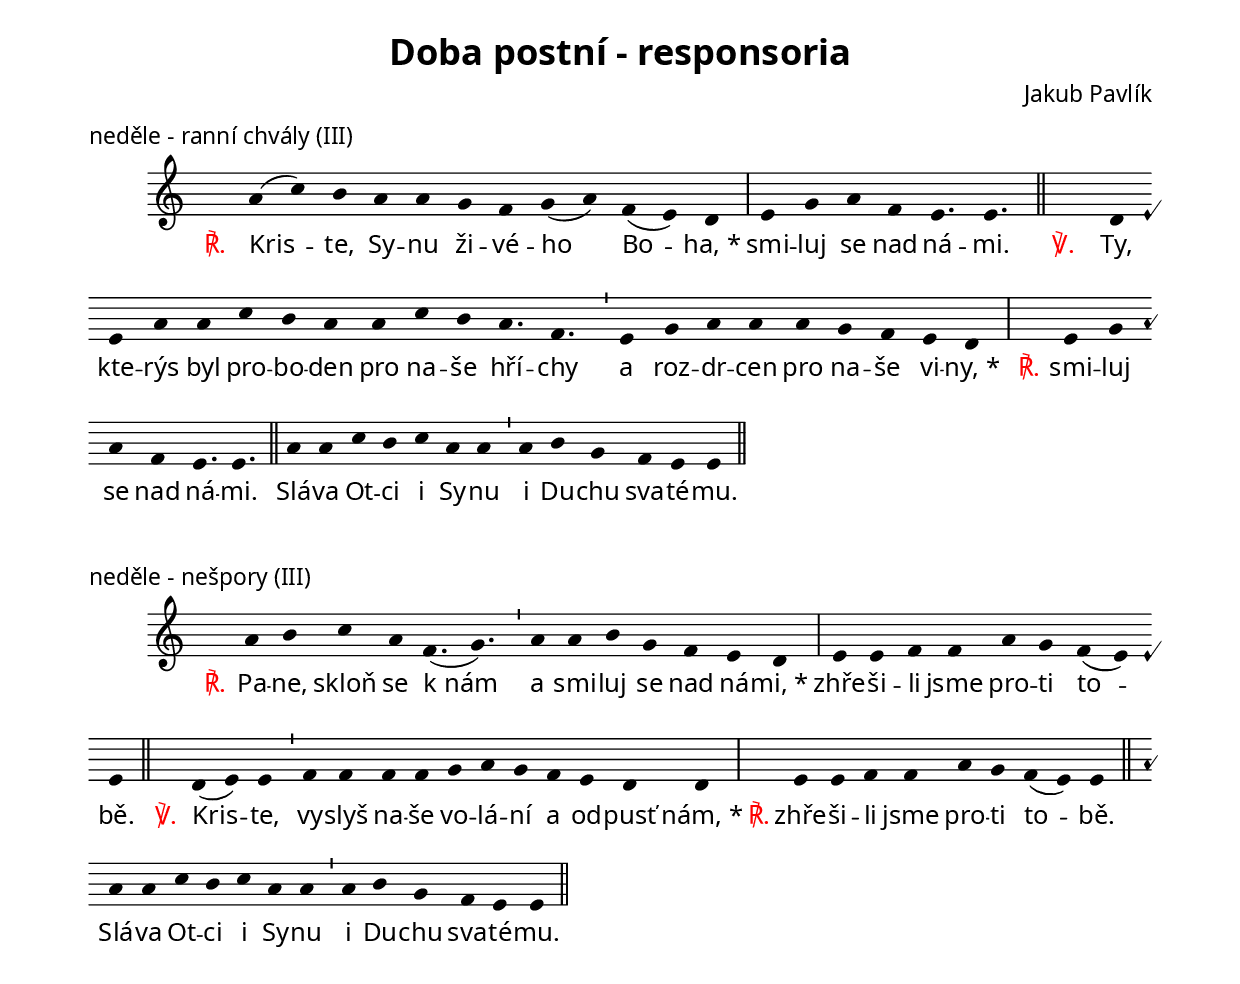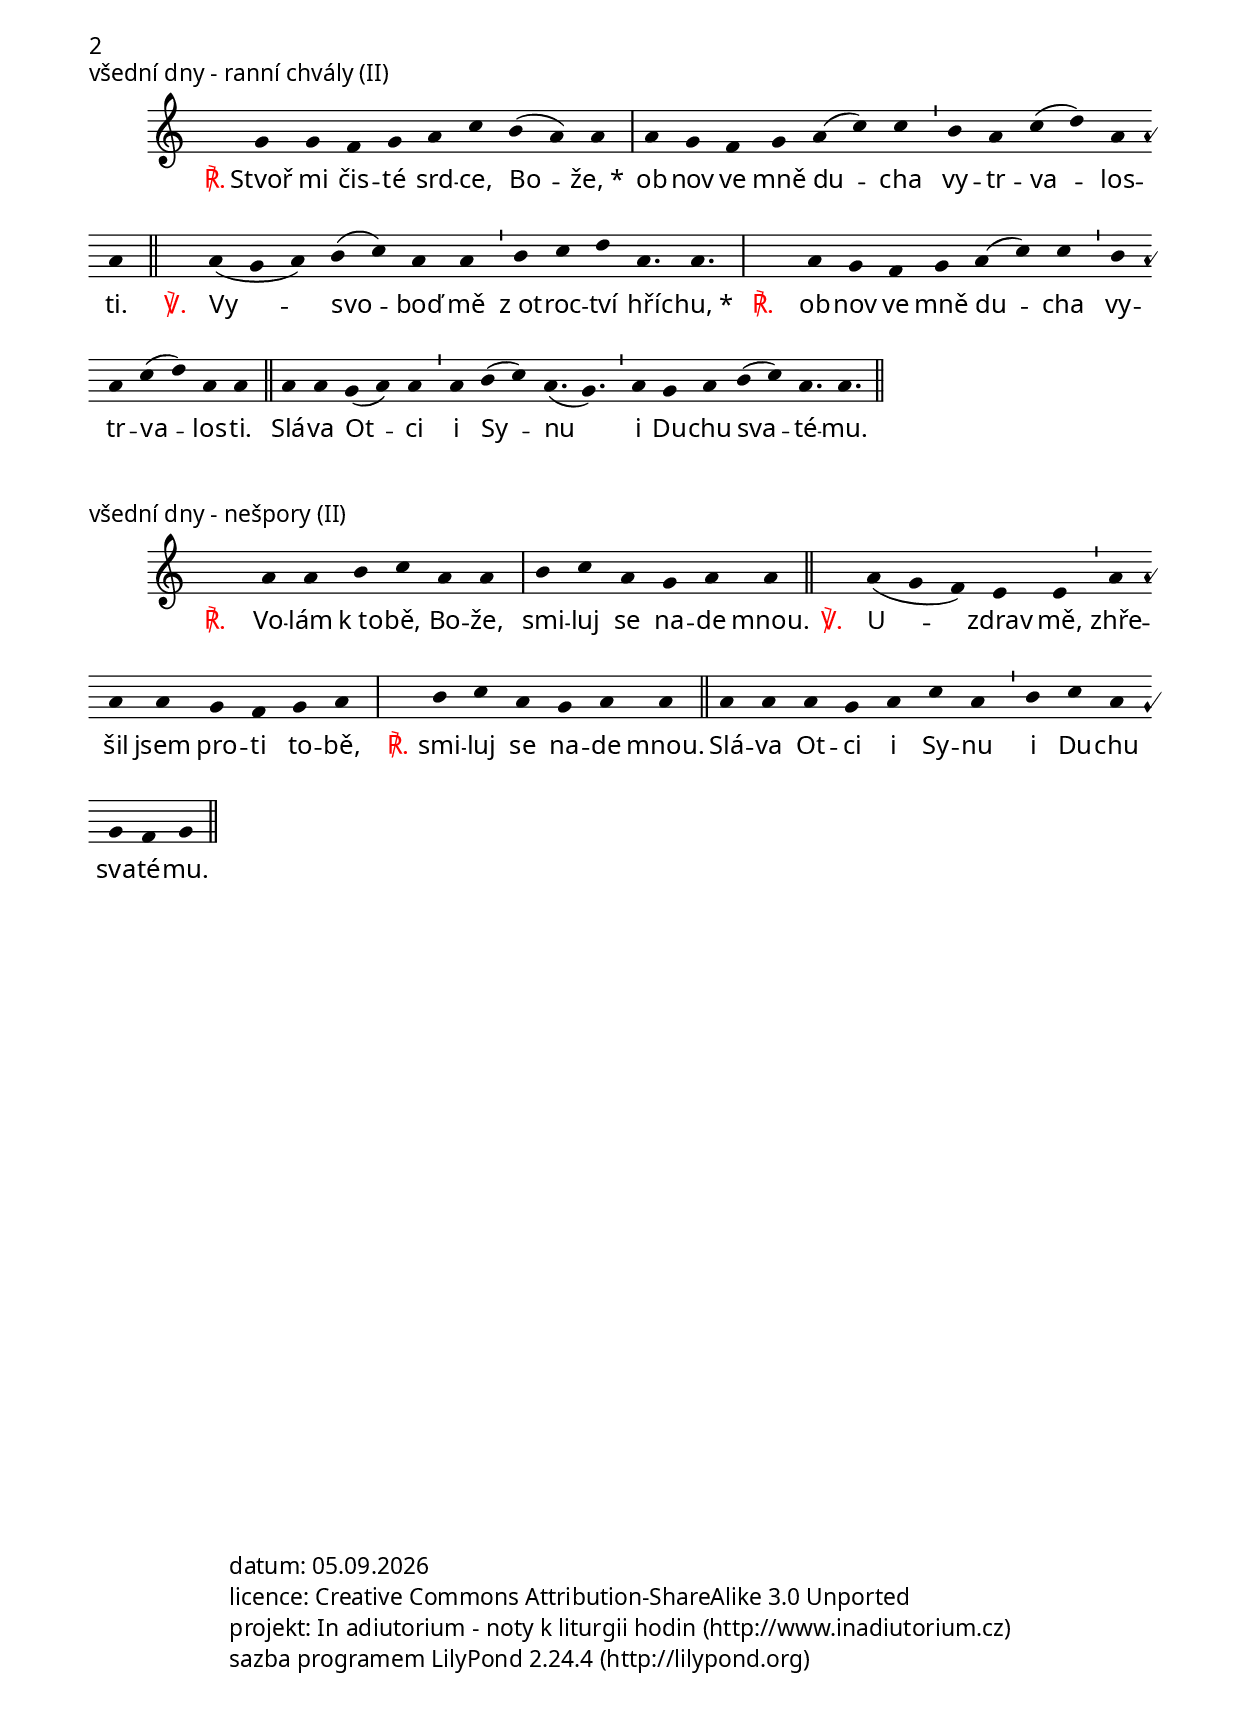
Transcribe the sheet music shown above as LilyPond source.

\version "2.12.3"

\header {
  title = "Doba postní - responsoria"
  composer = "Jakub Pavlík"
}

\include "spolecne.ly"
\include "dilyresponsorii.ly"

\paper {
  % neroztahovat noty na celou stranku, ale nechat misto dole:
  ragged-bottom = ##t
}

\score {
  \relative c'' {
    \choralniRezim

    \neviditelna a
    a4( c) b a a g f g( a) f( e) d \barMax
    e4 g a f e4. e \barFinalis

    \neviditelna d
    d4 e a a c b a a c b a4. f \barMin e4 g a a a g f e d \barMax
    \neviditelna e
    e4 g a f e4. e \barFinalis

    a4 a c b c a a \barMin
    a4 b g f e e \barFinalis
  }
  \addlyrics {
    \Response Kris -- te, Sy -- nu ži -- vé -- ho Bo -- ha,_*
    smi -- luj se nad ná -- mi.

    \Verse Ty, kte -- rýs byl pro -- bo -- den pro na -- še hří -- chy a roz -- dr -- cen pro na -- še vi -- ny,_*
    \Response smi -- luj se nad ná -- mi.

    \textRespDoxologie
  }
  \header {
    quid = "resp."
    modus = "III"
    titulus = "neděle - ranní chvály"
    piece = \markup\sestavTitulekRespII
    id = "ne-rch"
  }
}

\score {
  \relative c'' {
    \choralniRezim

    \neviditelna a
    a4 b c a f4.( g) \barMin a4 a b g f e d \barMax
    e4 e f f a g f( e) e \barFinalis

    \neviditelna d
    d4( e) e \barMin f4 f f f g a g f e d d \barMax
    \neviditelna e
    e4 e f f a g f( e) e \barFinalis \break

    a4 a c b c a a \barMin
    a4 b g f e e \barFinalis
  }
  \addlyrics {
    \Response Pa -- ne, skloň se k_nám a smi -- luj se nad ná -- mi,_*
    zhře -- ši -- li jsme pro -- ti to -- bě.

    \Verse Kris -- te, vy -- slyš na -- še vo -- lá -- ní a od -- pusť nám,_*
    \Response zhře -- ši -- li jsme pro -- ti to -- bě.

    \textRespDoxologie
  }
  \header {
    quid = "resp."
    modus = "III"
    titulus = "neděle - nešpory"
    piece = \markup\sestavTitulekRespII
    id = "ne-ne"
  }
}

\pageBreak

\score {
  \relative c'' {
    \choralniRezim

    \neviditelna g
    g4 g f g a c b( a) a \barMax
    a4 g f g a( c) c \barMin b4 a c( d) a a \barFinalis

    \neviditelna  a
    a4( g a) b( c) a a \barMin b4 c d a4. a \barMax
    \neviditelna a
    a4 g f g a( c) c \barMin b4 a c( d) a a \barFinalis

    a4 a g( a) a \barMin a4 b( c) a4.( g) \barMin a4 g a b( c) a4. a \barFinalis
  }
  \addlyrics {
    \Response Stvoř mi čis -- té srd -- ce, Bo -- že,_*
    ob -- nov ve mně du -- cha vy -- tr -- va -- los -- ti.

    \Verse Vy -- svo -- boď mě z_ot -- roc -- tví hří -- chu,_*
    \Response ob -- nov ve mně du -- cha vy -- tr -- va -- los -- ti.

    \textRespDoxologie
  }
  \header {
    quid = "resp."
    modus = "II"
    titulus = "všední dny - ranní chvály"
    piece = \markup\sestavTitulekRespII
    id = "fe-rch"
  }
}

\score {
  \relative c'' {
    \choralniRezim

    \neviditelna a
    a4 a b c a a \barMax
    b4 c a g a a \barFinalis

    \neviditelna a
    a4( g f) e e \barMin a4 a a g f g a \barMax
    \neviditelna b
    b4 c a g a a \barFinalis

    a4 a a g a c a \barMin b c a g f g \barFinalis
  }
  \addlyrics {
    \Response Vo -- lám k_to -- bě, Bo -- že,
    smi -- luj se na -- de mnou.

    \Verse U -- zdrav mě, zhře -- šil jsem pro -- ti to -- bě,
    \Response smi -- luj se na -- de mnou.

    \textRespDoxologie
  }
  \header {
    quid = "resp."
    modus = "II"
    titulus = "všední dny - nešpory"
    piece = \markup\sestavTitulekRespII
    id = "fe-ne"
  }
}